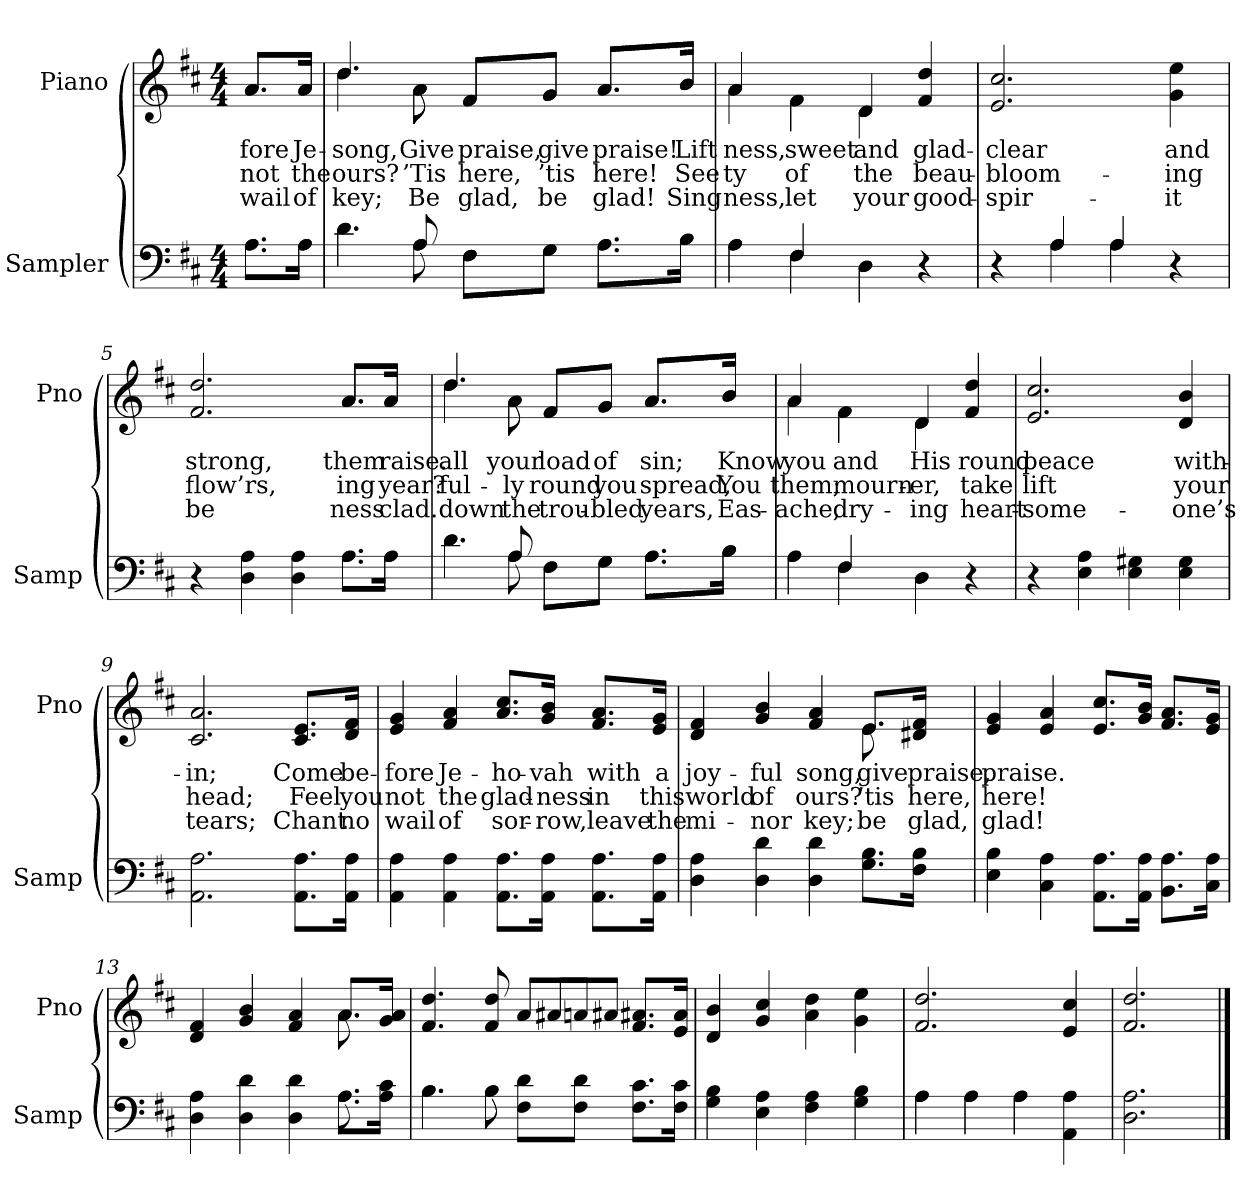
**kern	**kern	**text	**text	**text
*part2	*part1	*part1	*part1	*part1
*staff2	*staff1	*staff1	*staff1	*staff1
*I"Sampler	*I"Piano	*	*	*
*I'Samp	*I'Pno	*	*	*
*clefF4	*clefG2	*	*	*
*k[f#c#]	*k[f#c#]	*	*	*
*D:	*D:	*	*	*
*M4/4	*M4/4	*	*	*
=1	=1	=1	=1	=1
*^	*^	*	*	*
8.A\L	8.A\L	8.a/L	8.a/L	-fore	not	wail
16A\Jk	16A\Jk	16a/Jk	16a/Jk	Je-	the	of
=2	=2	=2	=2	=2	=2	=2
4.d\	4.d	4.dd/	4.dd	song,	ours?	key;
8A/	8A	8a\	8a	Give	’Tis	Be
8F#\L	8F#\L	8f#/L	8f#/L	praise,	here,	glad,
8G\J	8G\J	8g/J	8g/J	give	’tis	be
8.A\L	8.A\L	8.a/L	8.a/L	praise!	here!	glad!
16B\Jk	16B\Jk	16b/Jk	16b/Jk	Lift	See	Sing
=3	=3	=3	=3	=3	=3	=3
4A\	4A	4a/	4a	-ness,	-ty	-ness,
4F#/	4F#	4f#\	4f#	sweet	of	let
4D\	4D	4d/	4d	and	the	your
4r	4ryy	4f# 4dd	4ryy	glad-	beau-	good-
*	*	*v	*v	*	*	*
=4	=4	=4	=4	=4	=4
4r	4ryy	2.e 2.cc#	clear	bloom-	spir-
4A/	4A	.	.	.	.
4A/	4A	.	.	.	.
4r	4ryy	4g 4ee	and	-ing	-it
=5	=5	=5	=5	=5	=5
*	*	*^	*	*	*
4r	2.ryy	2.f# 2.dd	2.ryy	strong,	flow’rs,	be
4D 4A	.	.	.	.	.	.
4D 4A	.	.	.	.	.	.
8.A\L	8.A\L	8.a/L	8.a/L	-them	-ing	-ness
16A\Jk	16A\Jk	16a/Jk	16a/Jk	raise.	year?	clad.
=6	=6	=6	=6	=6	=6	=6
4.d\	4.d	4.dd/	4.dd	all	-ful-	down
8A/	8A	8a\	8a	your	-ly	the
8F#\L	8F#\L	8f#/L	8f#/L	load	round	trou-
8G\J	8G\J	8g/J	8g/J	of	you	-bled
8.A\L	8.A\L	8.a/L	8.a/L	sin;	spread,	years,
16B\Jk	16B\Jk	16b/Jk	16b/Jk	Know	You	Eas-
=7	=7	=7	=7	=7	=7	=7
4A\	4A	4a/	4a	you	them;	-ache,
4F#/	4F#	4f#\	4f#	and	mourn-	dry-
4D\	4D	4d/	4d	His	-er,	-ing
4r	4ryy	4f# 4dd	4ryy	-round	take	heart-
*v	*v	*	*	*	*	*
*	*v	*v	*	*	*
=8	=8	=8	=8	=8
4r	2.e 2.cc#	peace	lift	some-
4E 4A	.	.	.	.
4E 4G#X	.	.	.	.
4E 4G#	4d 4b	with-	your	-one’s
=9	=9	=9	=9	=9
2.AA 2.A	2.c# 2.a	-in;	head;	tears;
8.AA\ 8.A\L	8.c#/ 8.e/L	Come	Feel	Chant
16AA\ 16A\Jk	16d/ 16f#/Jk	be-	you	no
=10	=10	=10	=10	=10
4AA 4A	4e 4g	-fore	not	wail
4AA 4A	4f# 4a	Je-	the	of
8.AA\ 8.A\L	8.a/ 8.cc#/L	-ho-	glad-	sor-
16AA\ 16A\Jk	16g/ 16b/Jk	-vah	-ness	-row,
8.AA\ 8.A\L	8.f#/ 8.a/L	with	in	leave
16AA\ 16A\Jk	16e/ 16g/Jk	a	this	the
=11	=11	=11	=11	=11
*	*^	*	*	*
4D 4A	4d 4f#	2.ryy	joy-	world	mi-
4D 4d	4g 4b	.	-ful	of	-nor
4D 4d	4f# 4a	.	song,	ours?	key;
8.G\ 8.B\L	8.e/L	8.e	give	’tis	be
16F#\ 16B\Jk	16d#X/ 16f#/Jk	16ryy	praise,	here,	glad,
*	*v	*v	*	*	*
=12	=12	=12	=12	=12
4E 4B	4e 4g	praise.	here!	glad!
4C# 4A	4e 4a	.	.	.
8.AA\ 8.A\L	8.e/ 8.cc#/L	.	.	.
16AA\ 16A\Jk	16g/ 16b/Jk	.	.	.
8.BB\ 8.A\L	8.f#/ 8.a/L	.	.	.
16C#\ 16A\Jk	16e/ 16g/Jk	.	.	.
=13	=13	=13	=13	=13
*^	*^	*	*	*
4D 4A	2.ryy	4d 4f#	2.ryy	.	.	.
4D 4d	.	4g 4b	.	.	.	.
4D 4d	.	4f# 4a	.	.	.	.
8.A\L	8.A	8.a/L	8.a	.	.	.
16A\ 16c#\Jk	16ryy	16g/ 16a/Jk	16ryy	.	.	.
=14	=14	=14	=14	=14	=14	=14
4.B\	4.B	4.f# 4.dd	2ryy	.	.	.
8B\	8B	8f# 8dd	.	.	.	.
8F#\ 8d\L	2ryy	8a/L	8a#/L	.	.	.
8F#\ 8d\J	.	8a/J	8a#/J	.	.	.
8.F#\ 8.c#\L	.	8.f#/ 8.a#X/L	4ryy	.	.	.
16F#\ 16c#\Jk	.	16e/ 16a#/Jk	.	.	.	.
*v	*v	*	*	*	*	*
*	*v	*v	*	*	*
=15	=15	=15	=15	=15
4G 4B	4d 4b	.	.	.
4E 4A	4g 4cc#	.	.	.
4F# 4A	4a 4dd	.	.	.
4G 4B	4g 4ee	.	.	.
=16	=16	=16	=16	=16
*^	*	*	*	*
4A\	4A	2.f# 2.dd	.	.	.
4A\	4A	.	.	.	.
4A\	4A	.	.	.	.
4AA 4A	4ryy	4e 4cc#	.	.	.
*v	*v	*	*	*	*
=17	=17	=17	=17	=17
2.D 2.A	2.f# 2.dd	.	.	.
==	==	==	==	==
*-	*-	*-	*-	*-
